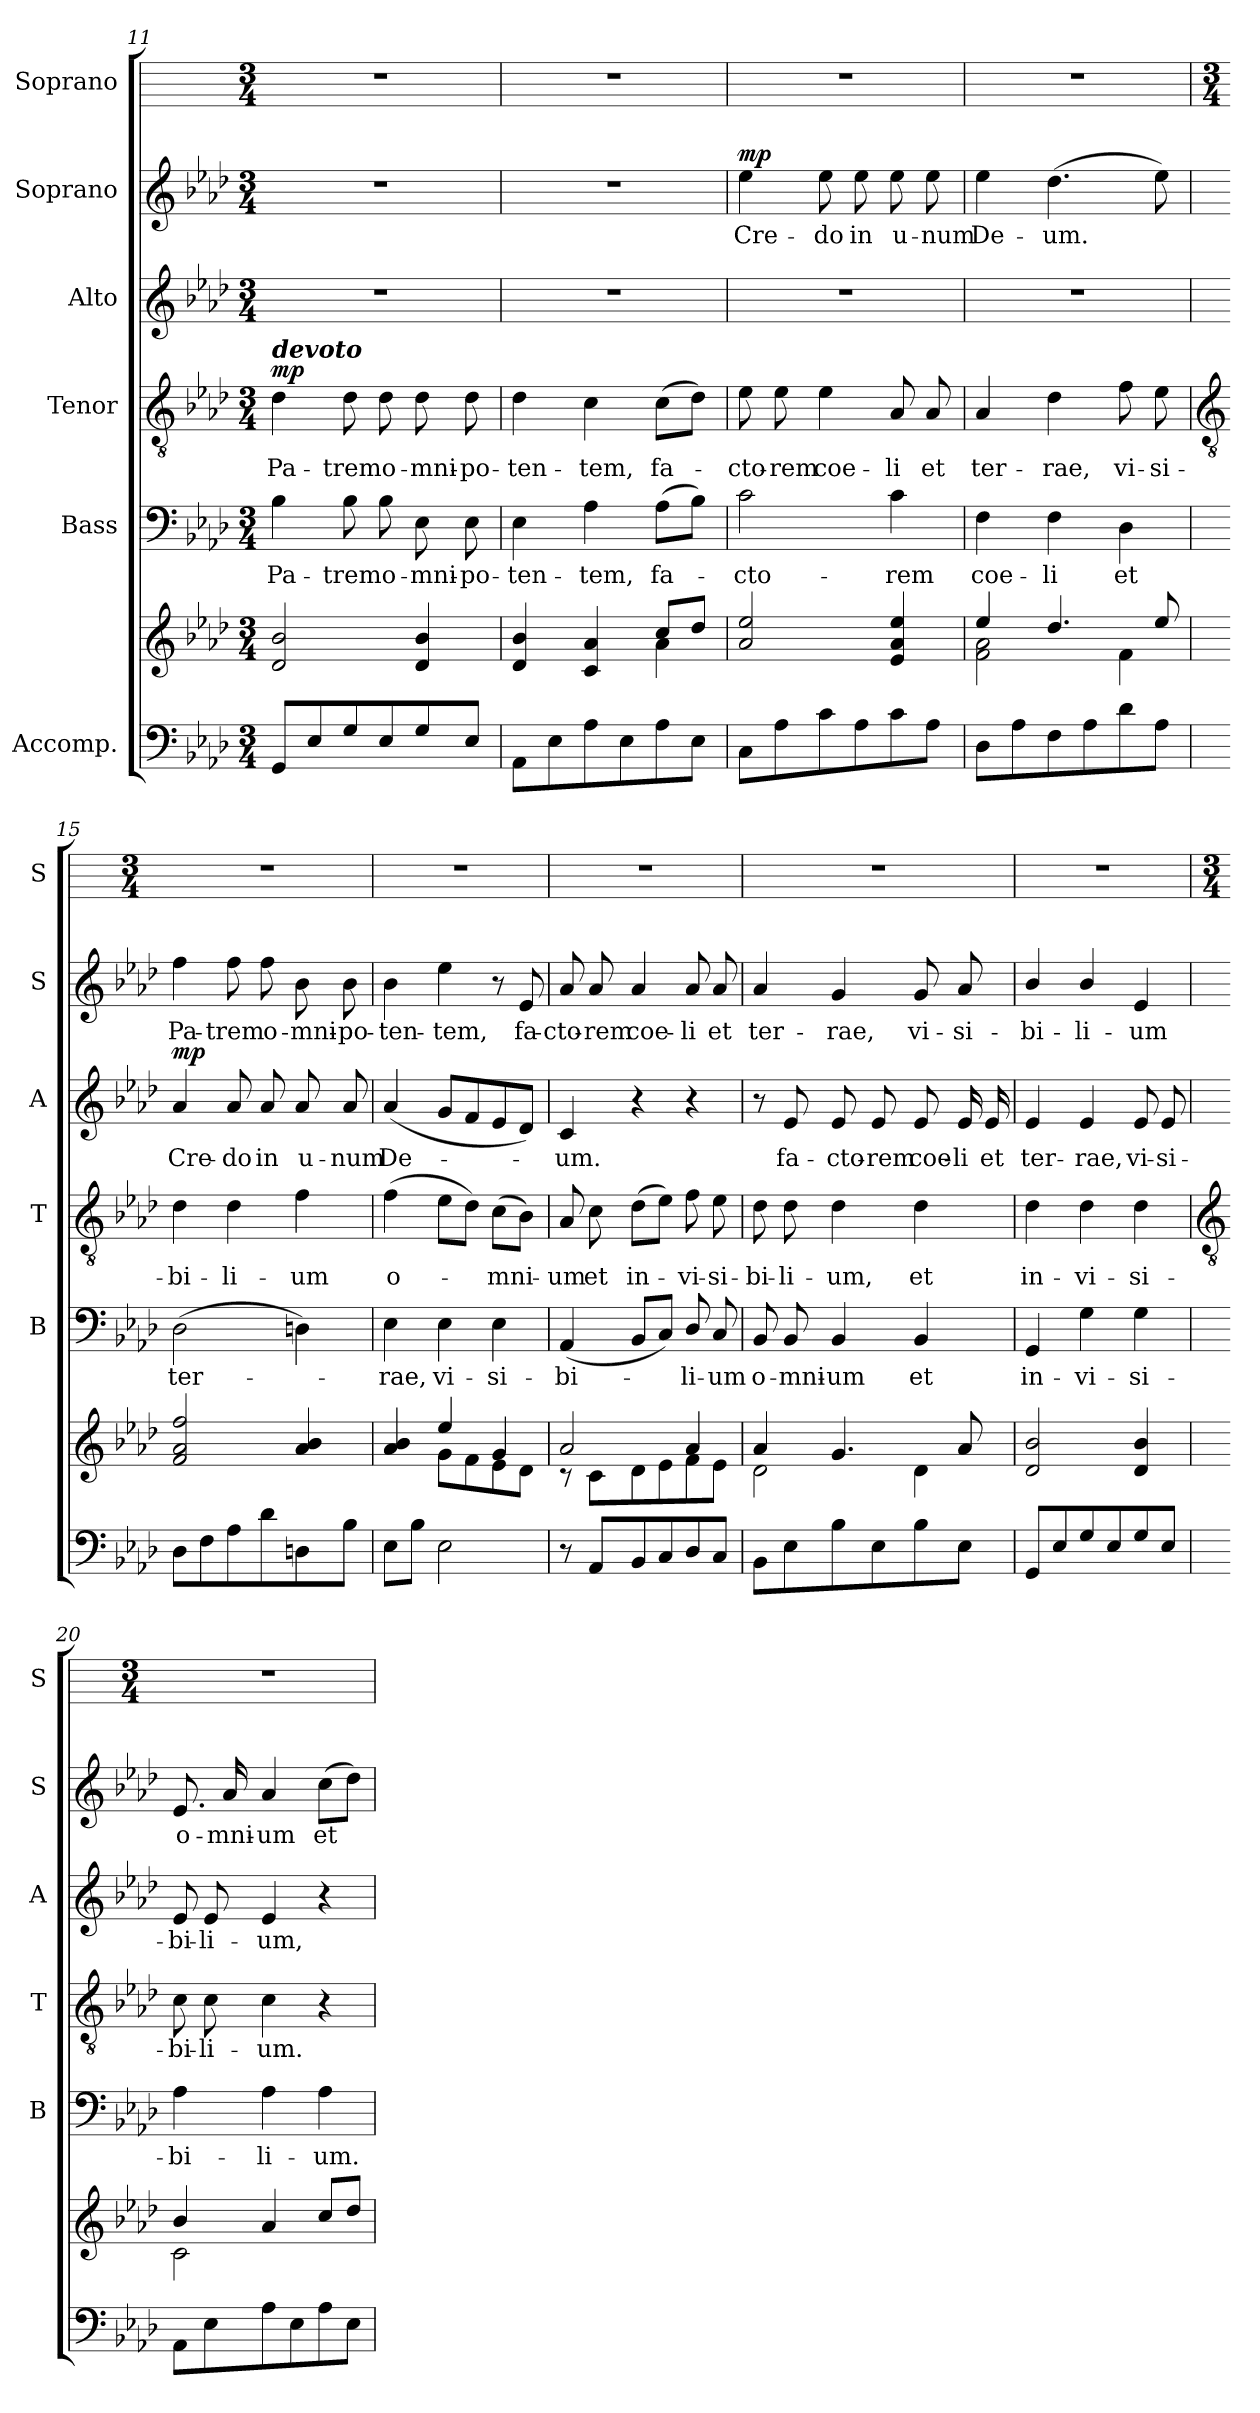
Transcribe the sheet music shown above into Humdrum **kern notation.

**kern	**kern	**kern	**text	**kern	**text	**dynam	**kern	**text	**dynam	**kern	**text	**dynam	**kern
*part6	*part6	*part5	*part5	*part4	*part4	*part4	*part3	*part3	*part3	*part2	*part2	*part2	*part1
*staff7	*staff6	*staff5	*staff5	*staff4	*staff4	*staff4	*staff3	*staff3	*staff3	*staff2	*staff2	*staff2	*staff1
*I"Accomp.	*	*I"Bass	*	*I"Tenor	*	*	*I"Alto	*	*	*I"Soprano	*	*	*I"Soprano
*	*	*I'B	*	*I'T	*	*	*I'A	*	*	*I'S	*	*	*I'S
*clefF4	*clefG2	*clefF4	*	*clefGv2	*	*	*clefG2	*	*	*clefG2	*	*	*
*k[b-e-a-d-]	*k[b-e-a-d-]	*k[b-e-a-d-]	*	*k[b-e-a-d-]	*	*	*k[b-e-a-d-]	*	*	*k[b-e-a-d-]	*	*	*
*A-:	*A-:	*A-:	*	*A-:	*	*	*A-:	*	*	*A-:	*	*	*
*M3/4	*M3/4	*M3/4	*	*M3/4	*	*	*M3/4	*	*	*M3/4	*	*	*M3/4
=11	=11	=11	=11	=11	=11	=11	=11	=11	=11	=11	=11	=11	=11
*	*^	*	*	*	*	*	*	*	*	*	*	*	*
!	!	!	!	!	!LO:TX:a:Bi:t=devoto	!	!	!	!	!	!	!	!	!
!	!	!LO:N:vis=1	!	!LO:LY:b	!	!LO:LY:b	!LO:DY:b	!LO:N:vis=1	!	!	!LO:N:vis=1	!	!	!
8GGL	2d- 2b-	2.ryy	4B-	Pa-	4d-	Pa-	mp	2.r	.	.	2.r	.	.	2.r
8E-	.	.	.	.	.	.	.	.	.	.	.	.	.	.
!	!	!	!	!LO:LY:b	!	!LO:LY:b	!	!	!	!	!	!	!	!
8G	.	.	8B-	-trem	8d-	-trem	.	.	.	.	.	.	.	.
!	!	!	!	!LO:LY:b	!	!LO:LY:b	!	!	!	!	!	!	!	!
8E-	.	.	8B-	o-	8d-	o-	.	.	.	.	.	.	.	.
!	!	!	!	!LO:LY:b	!	!LO:LY:b	!	!	!	!	!	!	!	!
8G	4d- 4b-	.	8E-	-mni-	8d-	-mni-	.	.	.	.	.	.	.	.
!	!	!	!	!LO:LY:b	!	!LO:LY:b	!	!	!	!	!	!	!	!
8E-J	.	.	8E-	-po-	8d-	-po-	.	.	.	.	.	.	.	.
=12	=12	=12	=12	=12	=12	=12	=12	=12	=12	=12	=12	=12	=12	=12
!	!	!	!	!LO:LY:b	!	!LO:LY:b	!	!LO:N:vis=1	!	!	!LO:N:vis=1	!	!	!
8AA-L	4d- 4b-	2ryy	4E-	-ten-	4d-	-ten-	.	2.r	.	.	2.r	.	.	2.r
8E-	.	.	.	.	.	.	.	.	.	.	.	.	.	.
!	!	!	!	!LO:LY:b	!	!LO:LY:b	!	!	!	!	!	!	!	!
8A-	4c 4a-	.	4A-	-tem,	4c	-tem,	.	.	.	.	.	.	.	.
8E-	.	.	.	.	.	.	.	.	.	.	.	.	.	.
!	!	!	!	!LO:LY:b	!	!LO:LY:b	!	!	!	!	!	!	!	!
8A-	8cc/L	4a-\	(>8A-L	fa-	(>8cL	fa-	.	.	.	.	.	.	.	.
8E-J	8dd-/J	.	8B-J)	.	8d-J)	.	.	.	.	.	.	.	.	.
=13	=13	=13	=13	=13	=13	=13	=13	=13	=13	=13	=13	=13	=13	=13
!	!	!LO:N:vis=1	!	!LO:LY:b	!	!LO:LY:b	!	!LO:N:vis=1	!	!	!	!LO:LY:b	!LO:DY:b	!
8CL	2a- 2ee-	2.ryy	2c	cto-	8e-	cto-	.	2.r	.	.	4ee-	Cre-	mp	2.r
!	!	!	!	!	!	!LO:LY:b	!	!	!	!	!	!	!	!
8A-	.	.	.	.	8e-	-rem	.	.	.	.	.	.	.	.
!	!	!	!	!	!	!LO:LY:b	!	!	!	!	!	!LO:LY:b	!	!
8c	.	.	.	.	4e-	coe-	.	.	.	.	8ee-	-do	.	.
!	!	!	!	!	!	!	!	!	!	!	!	!LO:LY:b	!	!
8A-	.	.	.	.	.	.	.	.	.	.	8ee-	in	.	.
!	!	!	!	!LO:LY:b	!	!LO:LY:b	!	!	!	!	!	!LO:LY:b	!	!
8c	4e- 4a- 4ee-	.	4c	-rem	8A-	-li	.	.	.	.	8ee-	u-	.	.
!	!	!	!	!	!	!LO:LY:b	!	!	!	!	!	!LO:LY:b	!	!
8A-J	.	.	.	.	8A-	et	.	.	.	.	8ee-	-num	.	.
=14	=14	=14	=14	=14	=14	=14	=14	=14	=14	=14	=14	=14	=14	=14
!	!	!	!	!LO:LY:b	!	!LO:LY:b	!	!LO:N:vis=1	!	!	!	!LO:LY:b	!	!
8D-L	4ee-/	2f\ 2a-\	4F	coe-	4A-	ter-	.	2.r	.	.	4ee-	De-	.	2.r
8A-	.	.	.	.	.	.	.	.	.	.	.	.	.	.
!	!	!	!	!LO:LY:b	!	!LO:LY:b	!	!	!	!	!	!LO:LY:b	!	!
8F	4.dd-/	.	4F	-li	4d-	-rae,	.	.	.	.	(>4.dd-	-um.	.	.
8A-	.	.	.	.	.	.	.	.	.	.	.	.	.	.
!	!	!	!	!LO:LY:b	!	!LO:LY:b	!	!	!	!	!	!	!	!
8d-	.	4f\	4D-	et	8f	vi-	.	.	.	.	.	.	.	.
!	!	!	!	!	!	!LO:LY:b	!	!	!	!	!	!	!	!
8A-J	8ee-/	.	.	.	8e-	-si-	.	.	.	.	8ee-)	.	.	.
!!LO:LB:g=z
=15	=15	=15	=15	=15	=15	=15	=15	=15	=15	=15	=15	=15	=15	=15
*	*	*	*	*	*clefGv2	*	*	*	*	*	*	*	*	*
*	*	*	*	*	*	*	*	*	*	*	*	*	*	*M3/4
!	!	!LO:N:vis=1	!	!LO:LY:b	!	!LO:LY:b	!	!	!LO:LY:b	!LO:DY:b	!	!LO:LY:b	!	!
8D-L	2f 2a- 2ff	2.ryy	(>2D-	ter-	4d-	-bi-	.	4a-	Cre-	mp	4ff	Pa-	.	2.r
8F	.	.	.	.	.	.	.	.	.	.	.	.	.	.
!	!	!	!	!	!	!LO:LY:b	!	!	!LO:LY:b	!	!	!LO:LY:b	!	!
8A-	.	.	.	.	4d-	-li-	.	8a-	-do	.	8ff	-trem	.	.
!	!	!	!	!	!	!	!	!	!LO:LY:b	!	!	!LO:LY:b	!	!
8d-	.	.	.	.	.	.	.	8a-	in	.	8ff	o-	.	.
!	!	!	!	!	!	!LO:LY:b	!	!	!LO:LY:b	!	!	!LO:LY:b	!	!
8Dn	4a- 4b-	.	4Dn)	.	4f	-um	.	8a-	u-	.	8b-	-mni-	.	.
!	!	!	!	!	!	!	!	!	!LO:LY:b	!	!	!LO:LY:b	!	!
8B-J	.	.	.	.	.	.	.	8a-	-num	.	8b-	-po-	.	.
=16	=16	=16	=16	=16	=16	=16	=16	=16	=16	=16	=16	=16	=16	=16
!	!	!	!	!LO:LY:b	!	!LO:LY:b	!	!	!LO:LY:b	!	!	!LO:LY:b	!	!
8E-L	4a- 4b-	4ryy	4E-	rae,	(>4f	o-	.	(<4a-	De-	.	4b-	-ten-	.	2.r
8B-J	.	.	.	.	.	.	.	.	.	.	.	.	.	.
!	!	!	!	!LO:LY:b	!	!	!	!	!	!	!	!LO:LY:b	!	!
2E-	4ee-/	8g\L	4E-	vi-	8e-L	.	.	8gL	.	.	4ee-	-tem,	.	.
.	.	8f\	.	.	8d-J)	.	.	8f	.	.	.	.	.	.
!	!	!	!	!LO:LY:b	!	!LO:LY:b	!	!	!	!	!	!	!	!
.	4g	8e-\	4E-	-si-	(>8cL	mni-	.	8e-	.	.	8r	.	.	.
!	!	!	!	!	!	!	!	!	!	!	!	!LO:LY:b	!	!
.	.	8d-\J	.	.	8B-J)	.	.	8d-J)	.	.	8e-	fa-	.	.
=17	=17	=17	=17	=17	=17	=17	=17	=17	=17	=17	=17	=17	=17	=17
!	!	!	!	!LO:LY:b	!	!LO:LY:b	!	!	!LO:LY:b	!	!	!LO:LY:b	!	!
8r	2a-	8r	(<4AA-	-bi-	8A-	um	.	4c	um.	.	8a-	-cto-	.	2.r
!	!	!	!	!	!	!LO:LY:b	!	!	!	!	!	!LO:LY:b	!	!
8AA-L	.	8c\L	.	.	8c	et	.	.	.	.	8a-	-rem	.	.
!	!	!	!	!	!	!LO:LY:b	!	!	!	!	!	!LO:LY:b	!	!
8BB-	.	8d-\	8BB-L	.	(>8d-L	in-	.	4r	.	.	4a-	coe-	.	.
8C	.	8e-\	8CJ)	.	8e-J)	.	.	.	.	.	.	.	.	.
!	!	!	!	!LO:LY:b	!	!LO:LY:b	!	!	!	!	!	!LO:LY:b	!	!
8D-	4a-	8f\	8D-/	li-	8f	vi-	.	4r	.	.	8a-	-li	.	.
!	!	!	!	!LO:LY:b	!	!LO:LY:b	!	!	!	!	!	!LO:LY:b	!	!
8CJ	.	8e-\J	8C	-um	8e-	-si-	.	.	.	.	8a-	et	.	.
=18	=18	=18	=18	=18	=18	=18	=18	=18	=18	=18	=18	=18	=18	=18
!	!	!	!	!LO:LY:b	!	!LO:LY:b	!	!	!	!	!	!LO:LY:b	!	!
8BB-L	4a-	2d-\	8BB-	o-	8d-	-bi-	.	8r	.	.	4a-	ter-	.	2.r
!	!	!	!	!LO:LY:b	!	!LO:LY:b	!	!	!LO:LY:b	!	!	!	!	!
8E-	.	.	8BB-	-mni-	8d-	-li-	.	8e-	fa-	.	.	.	.	.
!	!	!	!	!LO:LY:b	!	!LO:LY:b	!	!	!LO:LY:b	!	!	!LO:LY:b	!	!
8B-	4.g	.	4BB-	-um	4d-	-um,	.	8e-	-cto-	.	4g	-rae,	.	.
!	!	!	!	!	!	!	!	!	!LO:LY:b	!	!	!	!	!
8E-	.	.	.	.	.	.	.	8e-	-rem	.	.	.	.	.
!	!	!	!	!LO:LY:b	!	!LO:LY:b	!	!	!LO:LY:b	!	!	!LO:LY:b	!	!
8B-	.	4d-\	4BB-	et	4d-	et	.	8e-	coe-	.	8g	vi-	.	.
!	!	!	!	!	!	!	!	!	!LO:LY:b	!	!	!LO:LY:b	!	!
8E-J	8a-	.	.	.	.	.	.	16e-	-li	.	8a-	-si-	.	.
!	!	!	!	!	!	!	!	!	!LO:LY:b	!	!	!	!	!
.	.	.	.	.	.	.	.	16e-	et	.	.	.	.	.
=19	=19	=19	=19	=19	=19	=19	=19	=19	=19	=19	=19	=19	=19	=19
!	!	!LO:N:vis=1	!	!LO:LY:b	!	!LO:LY:b	!	!	!LO:LY:b	!	!	!LO:LY:b	!	!
8GGL	2d- 2b-	2.ryy	4GG	in-	4d-	in-	.	4e-	ter-	.	4b-/	-bi-	.	2.r
8E-	.	.	.	.	.	.	.	.	.	.	.	.	.	.
!	!	!	!	!LO:LY:b	!	!LO:LY:b	!	!	!LO:LY:b	!	!	!LO:LY:b	!	!
8G	.	.	4G	-vi-	4d-	-vi-	.	4e-	-rae,	.	4b-/	-li-	.	.
8E-	.	.	.	.	.	.	.	.	.	.	.	.	.	.
!	!	!	!	!LO:LY:b	!	!LO:LY:b	!	!	!LO:LY:b	!	!	!LO:LY:b	!	!
8G	4d- 4b-	.	4G	-si-	4d-	-si-	.	8e-	vi-	.	4e-	-um	.	.
!	!	!	!	!	!	!	!	!	!LO:LY:b	!	!	!	!	!
8E-J	.	.	.	.	.	.	.	8e-	-si-	.	.	.	.	.
!!LO:LB:g=z
=20	=20	=20	=20	=20	=20	=20	=20	=20	=20	=20	=20	=20	=20	=20
*	*	*	*	*	*clefGv2	*	*	*	*	*	*	*	*	*
*	*	*	*	*	*	*	*	*	*	*	*	*	*	*M3/4
!	!	!	!	!LO:LY:b	!	!LO:LY:b	!	!	!LO:LY:b	!	!	!LO:LY:b	!	!
8AA-L	4b-/	2c\	4A-	-bi-	8c	-bi-	.	8e-	-bi-	.	8.e-	o-	.	2.r
!	!	!	!	!	!	!LO:LY:b	!	!	!LO:LY:b	!	!	!	!	!
8E-	.	.	.	.	8c	-li-	.	8e-	-li-	.	.	.	.	.
!	!	!	!	!	!	!	!	!	!	!	!	!LO:LY:b	!	!
.	.	.	.	.	.	.	.	.	.	.	16a-	-mni-	.	.
!	!	!	!	!LO:LY:b	!	!LO:LY:b	!	!	!LO:LY:b	!	!	!LO:LY:b	!	!
8A-	4a-/	.	4A-	-li-	4c	-um.	.	4e-	-um,	.	4a-	-um	.	.
8E-	.	.	.	.	.	.	.	.	.	.	.	.	.	.
!	!	!	!	!LO:LY:b	!	!	!	!	!	!	!	!LO:LY:b	!	!
8A-	8cc/L	4ryy	4A-	-um.	4r	.	.	4r	.	.	(>8ccL	et	.	.
8E-J	8dd-/J	.	.	.	.	.	.	.	.	.	8dd-J)	.	.	.
*	*v	*v	*	*	*	*	*	*	*	*	*	*	*	*
=	=	=	=	=	=	=	=	=	=	=	=	=	=
*-	*-	*-	*-	*-	*-	*-	*-	*-	*-	*-	*-	*-	*-
